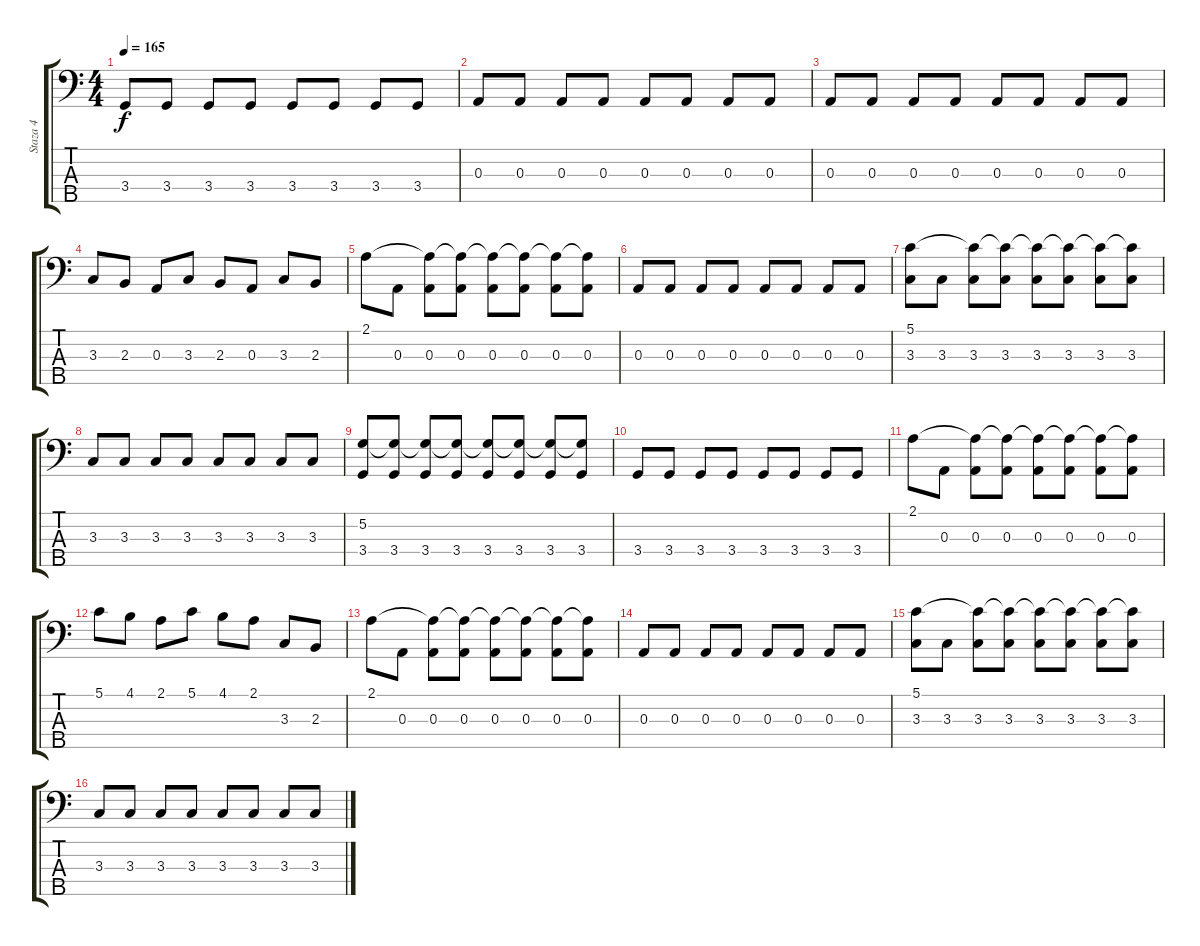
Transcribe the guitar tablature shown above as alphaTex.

\track ("Staza 4" "Staza 4") {instrument electricbassfinger}
\staff {score tabs}
\tuning (G2 D2 A1 E1 B0) {hide}
\ts (4 4)
\tempo 165
\clef f4
\ks c
3.4.8{dy f} 3.4.8 3.4.8 3.4.8 3.4.8 3.4.8 3.4.8 3.4.8 |
0.3.8 0.3.8 0.3.8 0.3.8 0.3.8 0.3.8 0.3.8 0.3.8 |
0.3.8 0.3.8 0.3.8 0.3.8 0.3.8 0.3.8 0.3.8 0.3.8 |
3.3.8 2.3.8 0.3.8 3.3.8 2.3.8 0.3.8 3.3.8 2.3.8 |
2.1.8 0.3.8 (2.1{t} 0.3).8 (2.1{t} 0.3).8 (2.1{t} 0.3).8 (2.1{t} 0.3).8 (2.1{t} 0.3).8 (2.1{t} 0.3).8 |
0.3.8 0.3.8 0.3.8 0.3.8 0.3.8 0.3.8 0.3.8 0.3.8 |
(5.1 3.3).8 3.3.8 (5.1{t} 3.3).8 (5.1{t} 3.3).8 (5.1{t} 3.3).8 (5.1{t} 3.3).8 (5.1{t} 3.3).8 (5.1{t} 3.3).8 |
3.3.8 3.3.8 3.3.8 3.3.8 3.3.8 3.3.8 3.3.8 3.3.8 |
(5.2 3.4).8 (5.2{t} 3.4).8 (5.2{t} 3.4).8 (5.2{t} 3.4).8 (5.2{t} 3.4).8 (5.2{t} 3.4).8 (5.2{t} 3.4).8 (5.2{t} 3.4).8 |
3.4.8 3.4.8 3.4.8 3.4.8 3.4.8 3.4.8 3.4.8 3.4.8 |
2.1.8 0.3.8 (2.1{t} 0.3).8 (2.1{t} 0.3).8 (2.1{t} 0.3).8 (2.1{t} 0.3).8 (2.1{t} 0.3).8 (2.1{t} 0.3).8 |
5.1.8 4.1.8 2.1.8 5.1.8 4.1.8 2.1.8 3.3.8 2.3.8 |
2.1.8 0.3.8 (2.1{t} 0.3).8 (2.1{t} 0.3).8 (2.1{t} 0.3).8 (2.1{t} 0.3).8 (2.1{t} 0.3).8 (2.1{t} 0.3).8 |
0.3.8 0.3.8 0.3.8 0.3.8 0.3.8 0.3.8 0.3.8 0.3.8 |
(5.1 3.3).8 3.3.8 (5.1{t} 3.3).8 (5.1{t} 3.3).8 (5.1{t} 3.3).8 (5.1{t} 3.3).8 (5.1{t} 3.3).8 (5.1{t} 3.3).8 |
3.3.8 3.3.8 3.3.8 3.3.8 3.3.8 3.3.8 3.3.8 3.3.8
